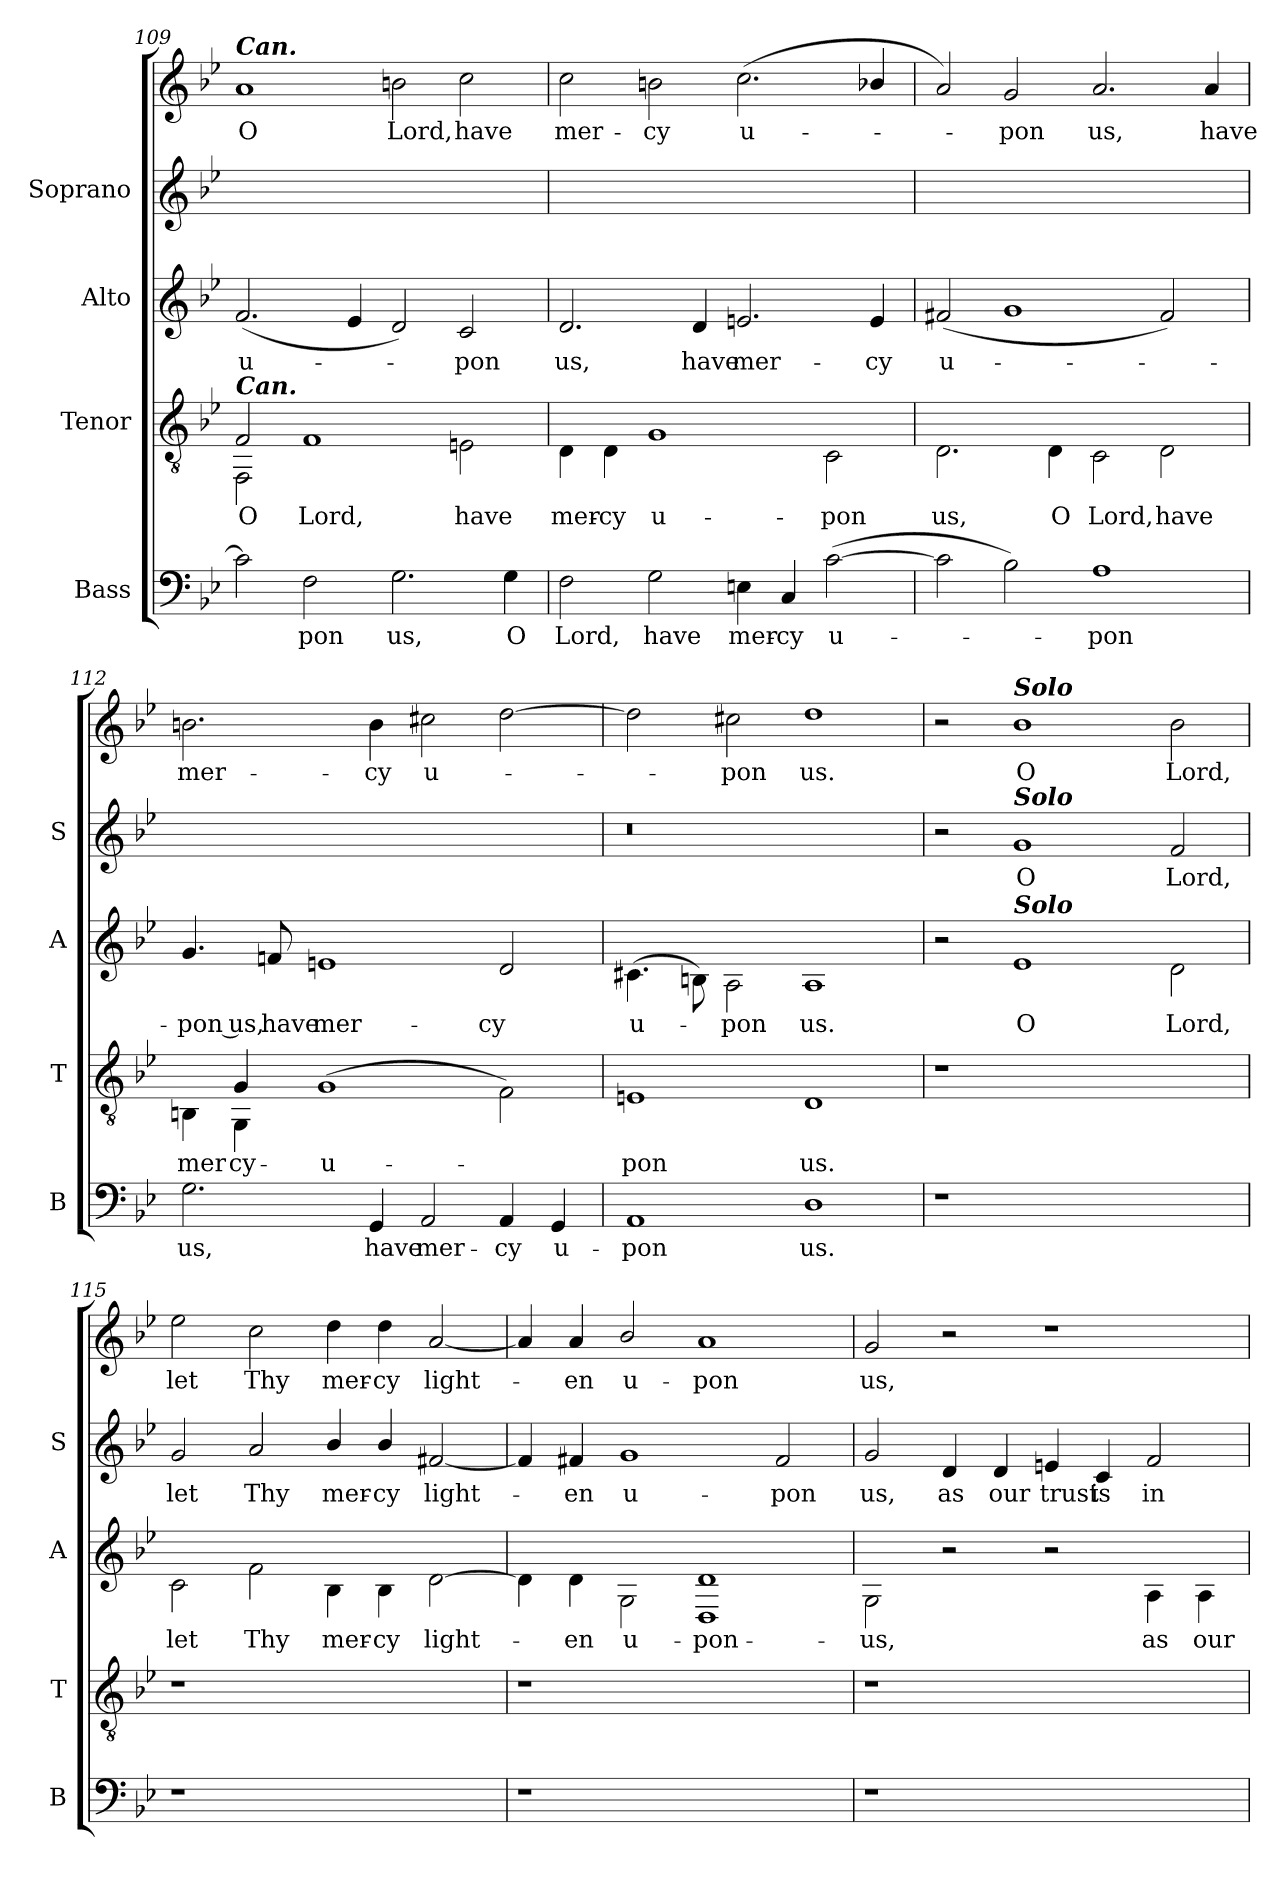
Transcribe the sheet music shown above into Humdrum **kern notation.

**kern	**text	**kern	**text	**kern	**text	**kern	**text	**kern	**text
*part4	*part4	*part3	*part3	*part2	*part2	*part1	*part1	*part1	*part1
*staff5	*staff5	*staff4	*staff4	*staff3	*staff3	*staff2	*staff2	*staff1	*staff1
*I"Bass	*	*I"Tenor	*	*I"Alto	*	*I"Soprano	*	*	*
*I'B	*	*I'T	*	*I'A	*	*I'S	*	*	*
!!LO:LB:g=z
*clefF4	*	*clefGv2	*	*clefG2	*	*clefG2	*	*clefG2	*
*k[b-e-]	*	*k[b-e-]	*	*k[b-e-]	*	*k[b-e-]	*	*k[b-e-]	*
*B-:	*	*B-:	*	*B-:	*	*B-:	*	*B-:	*
=109	=109	=109	=109	=109	=109	=109	=109	=109	=109
*	*	*^	*	*	*	*	*	*	*
!	!	!	!	!	!	!	!	!	!LO:TX:a:Bi:t=Can.	!
!	!	!LO:TX:a:Bi:t=Can.	!	!	!	!	!	!	!	!
!	!	!	!	!LO:LY:b	!	!LO:LY:b	!	!	!	!LO:LY:b
2c\]	.	2F/	2FF\	O	(<2.f/	u-	0ryy	.	1a	O
!	!LO:LY:b	!	!	!LO:LY:b	!	!	!	!	!	!
2F\	pon	1.ryy	1F	Lord,	.	.	.	.	.	.
.	.	.	.	.	4e-/	.	.	.	.	.
!	!LO:LY:b	!	!	!	!	!	!	!	!	!LO:LY:b
2.G\	us,	.	.	.	2d/)	.	.	.	2bn\	Lord,
!	!	!	!	!LO:LY:b	!	!LO:LY:b	!	!	!	!LO:LY:b
.	.	.	2En\	have	2c/	pon	.	.	2cc\	have
!	!LO:LY:b	!	!	!	!	!	!	!	!	!
4G\	O	.	.	.	.	.	.	.	.	.
=110	=110	=110	=110	=110	=110	=110	=110	=110	=110	=110
!	!LO:LY:b	!	!	!LO:LY:b	!	!LO:LY:b	!	!	!	!LO:LY:b
2F\	Lord,	0ryy	4D\	mer-	2.d/	us,	0ryy	.	2cc\	mer-
!	!	!	!	!LO:LY:b	!	!	!	!	!	!
.	.	.	4D\	-cy	.	.	.	.	.	.
!	!LO:LY:b	!	!	!LO:LY:b	!	!	!	!	!	!LO:LY:b
2G\	have	.	1G	u-	.	.	.	.	2bn\	-cy
!	!	!	!	!	!	!LO:LY:b	!	!	!	!
.	.	.	.	.	4d/	have	.	.	.	.
!	!LO:LY:b	!	!	!	!	!LO:LY:b	!	!	!	!LO:LY:b
4En\	mer-	.	.	.	2.en/	mer-	.	.	(<2.cc\	u-
!	!LO:LY:b	!	!	!	!	!	!	!	!	!
4C/	-cy	.	.	.	.	.	.	.	.	.
!	!LO:LY:b	!	!	!LO:LY:b	!	!	!	!	!	!
(>[2c\	u-	.	2C\	-pon	.	.	.	.	.	.
!	!	!	!	!	!	!LO:LY:b	!	!	!	!
.	.	.	.	.	4e/	-cy	.	.	4b-X/	.
=111	=111	=111	=111	=111	=111	=111	=111	=111	=111	=111
!	!	!	!	!LO:LY:b	!	!LO:LY:b	!	!	!	!
2c\]	.	0ryy	2.D\	us,	(<2f#X/	u-	0ryy	.	2a/)	.
!	!	!	!	!	!	!	!	!	!	!LO:LY:b
2B-\)	.	.	.	.	1g	.	.	.	2g/	pon
!	!	!	!	!LO:LY:b	!	!	!	!	!	!
.	.	.	4D\	O	.	.	.	.	.	.
!	!LO:LY:b	!	!	!LO:LY:b	!	!	!	!	!	!LO:LY:b
1A	pon	.	2C\	Lord,	.	.	.	.	2.a/	us,
!	!	!	!	!LO:LY:b	!	!	!	!	!	!
.	.	.	2D\	have	2f#/)	.	.	.	.	.
!	!	!	!	!	!	!	!	!	!	!LO:LY:b
.	.	.	.	.	.	.	.	.	4a/	have
!!LO:PB:g=z
=112	=112	=112	=112	=112	=112	=112	=112	=112	=112	=112
!	!LO:LY:b	!	!	!LO:LY:b	!	!LO:LY:b	!	!	!	!LO:LY:b
2.G\	us,	4ryy	4BBn\	mer-	4.g/	pon us,	0ryy	.	2.bn\	mer-
!	!	!	!	!LO:LY:b	!	!	!	!	!	!
.	.	4G/	4GG\	-cy	.	.	.	.	.	.
!	!	!	!	!	!	!LO:LY:b	!	!	!	!
.	.	.	.	.	8fn/	have	.	.	.	.
!	!	!	!	!LO:LY:b	!	!LO:LY:b	!	!	!	!
.	.	1.ryy	(<1G	u-	1en	mer-	.	.	.	.
!	!LO:LY:b	!	!	!	!	!	!	!	!	!LO:LY:b
4GG/	have	.	.	.	.	.	.	.	4b\	-cy
!	!LO:LY:b	!	!	!	!	!	!	!	!	!LO:LY:b
2AA/	mer-	.	.	.	.	.	.	.	2cc#X\	u-
!	!LO:LY:b	!	!	!	!	!LO:LY:b	!	!	!	!
4AA/	-cy	.	2F\)	.	2d/	-cy	.	.	[2dd\	.
!	!LO:LY:b	!	!	!	!	!	!	!	!	!
4GG/	u-	.	.	.	.	.	.	.	.	.
*	*	*v	*v	*	*	*	*	*	*	*
!!LO:LB:g=z
=113	=113	=113	=113	=113	=113	=113	=113	=113	=113
!	!LO:LY:b	!	!LO:LY:b	!	!LO:LY:b	!	!	!	!
*	*	*	*	*^	*	*	*	*	*
1AA	-pon	1En	pon	0ryy	(<4.c#X\	u-	0r	.	2dd\]	.
.	.	.	.	.	8Bn\)	.	.	.	.	.
!	!	!	!	!	!	!LO:LY:b	!	!	!	!LO:LY:b
.	.	.	.	.	2A\	pon	.	.	2cc#X\	pon
!	!LO:LY:b	!	!LO:LY:b	!	!	!LO:LY:b	!	!	!	!LO:LY:b
1D	us.	1D	us.	.	1A	us.	.	.	1dd	us.
=114	=114	=114	=114	=114	=114	=114	=114	=114	=114	=114
1r	.	1r	.	0ryy	2r	.	2r	.	2r	.
!	!	!	!	!	!	!	!	!	!LO:TX:a:Bi:t=Solo	!
!	!	!	!	!	!	!	!LO:TX:a:Bi:t=Solo	!	!	!
!	!	!	!	!	!LO:TX:a:Bi:t=Solo	!	!	!	!	!
!	!	!	!	!	!	!LO:LY:b	!	!LO:LY:b	!	!LO:LY:b
.	.	.	.	.	1e-	O	1g	O	1b-	O
1ryy	.	1ryy	.	.	.	.	.	.	.	.
!	!	!	!	!	!	!LO:LY:b	!	!LO:LY:b	!	!LO:LY:b
.	.	.	.	.	2d\	Lord,	2f/	Lord,	2b-\	Lord,
=115	=115	=115	=115	=115	=115	=115	=115	=115	=115	=115
!	!	!	!	!	!	!LO:LY:b	!	!LO:LY:b	!	!LO:LY:b
1r	.	1r	.	0ryy	2c\	let	2g/	let	2ee-\	let
!	!	!	!	!	!	!LO:LY:b	!	!LO:LY:b	!	!LO:LY:b
.	.	.	.	.	2f\	Thy	2a/	Thy	2cc\	Thy
!	!	!	!	!	!	!LO:LY:b	!	!LO:LY:b	!	!LO:LY:b
1ryy	.	1ryy	.	.	4B-\	mer-	4b-/	mer-	4dd\	mer-
!	!	!	!	!	!	!LO:LY:b	!	!LO:LY:b	!	!LO:LY:b
.	.	.	.	.	4B-\	-cy	4b-/	-cy	4dd\	-cy
!	!	!	!	!	!	!LO:LY:b	!	!LO:LY:b	!	!LO:LY:b
.	.	.	.	.	[2d\	light-	[2f#X/	light-	[2a/	light-
=116	=116	=116	=116	=116	=116	=116	=116	=116	=116	=116
1r	.	1r	.	1ryy	4d\]	.	4f#/]	.	4a/]	.
!	!	!	!	!	!	!LO:LY:b	!	!LO:LY:b	!	!LO:LY:b
.	.	.	.	.	4d\	en	4f#X/	en	4a/	en
!	!	!	!	!	!	!LO:LY:b	!	!LO:LY:b	!	!LO:LY:b
.	.	.	.	.	2G\	u-	1g	u-	2b-/	u-
!	!	!	!	!	!	!LO:LY:b	!	!	!	!LO:LY:b
1ryy	.	1ryy	.	1d	1D	-pon	.	.	1a	-pon
!	!	!	!	!	!	!	!	!LO:LY:b	!	!
.	.	.	.	.	.	.	2f#/	-pon	.	.
=117	=117	=117	=117	=117	=117	=117	=117	=117	=117	=117
!	!	!	!	!	!	!LO:LY:b	!	!LO:LY:b	!	!LO:LY:b
1r	.	1r	.	0ryy	2G\	us,	2g/	us,	2g/	us,
!	!	!	!	!	!	!	!	!LO:LY:b	!	!
.	.	.	.	.	2r	.	4d/	as	2r	.
!	!	!	!	!	!	!	!	!LO:LY:b	!	!
.	.	.	.	.	.	.	4d/	our	.	.
!	!	!	!	!	!	!	!	!LO:LY:b	!	!
1ryy	.	1ryy	.	.	2r	.	4en/	trust	1r	.
!	!	!	!	!	!	!	!	!LO:LY:b	!	!
.	.	.	.	.	.	.	4c/	is	.	.
!	!	!	!	!	!	!LO:LY:b	!	!LO:LY:b	!	!
.	.	.	.	.	4A\	as	2f/	in	.	.
!	!	!	!	!	!	!LO:LY:b	!	!	!	!
.	.	.	.	.	4A\	our	.	.	.	.
*	*	*	*	*v	*v	*	*	*	*	*
=	=	=	=	=	=	=	=	=	=
*-	*-	*-	*-	*-	*-	*-	*-	*-	*-
